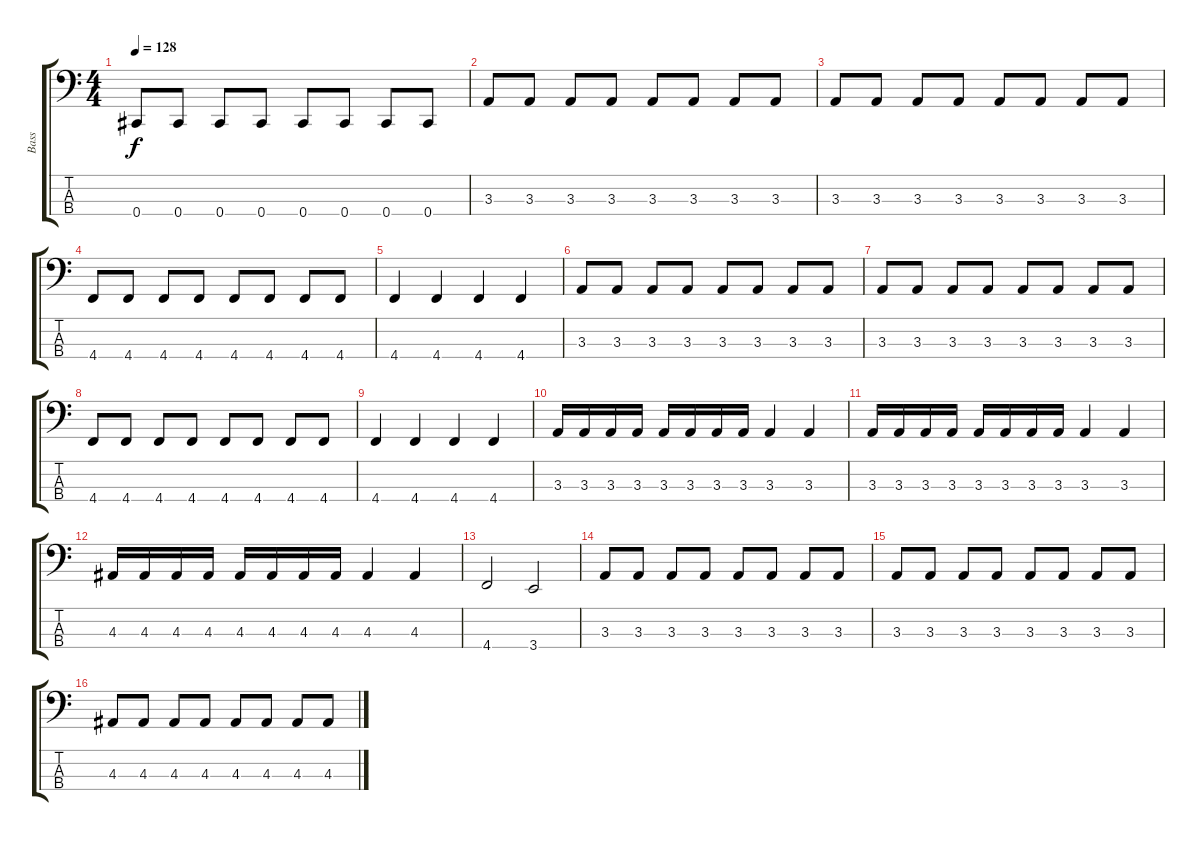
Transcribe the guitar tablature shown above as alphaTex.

\track ("Bass" "Bass") {instrument electricbasspick}
\staff {score tabs}
\tuning (E2 B1 Gb1 Db1) {hide}
\ts (4 4)
\tempo 128
\clef f4
\ks c
0.4.8{dy f} 0.4.8 0.4.8 0.4.8 0.4.8 0.4.8 0.4.8 0.4.8 |
3.3.8 3.3.8 3.3.8 3.3.8 3.3.8 3.3.8 3.3.8 3.3.8 |
3.3.8 3.3.8 3.3.8 3.3.8 3.3.8 3.3.8 3.3.8 3.3.8 |
4.4.8 4.4.8 4.4.8 4.4.8 4.4.8 4.4.8 4.4.8 4.4.8 |
4.4.4 4.4.4 4.4.4 4.4.4 |
3.3.8 3.3.8 3.3.8 3.3.8 3.3.8 3.3.8 3.3.8 3.3.8 |
3.3.8 3.3.8 3.3.8 3.3.8 3.3.8 3.3.8 3.3.8 3.3.8 |
4.4.8 4.4.8 4.4.8 4.4.8 4.4.8 4.4.8 4.4.8 4.4.8 |
4.4.4 4.4.4 4.4.4 4.4.4 |
3.3.16 3.3.16 3.3.16 3.3.16 3.3.16 3.3.16 3.3.16 3.3.16 3.3.4 3.3.4 |
3.3.16 3.3.16 3.3.16 3.3.16 3.3.16 3.3.16 3.3.16 3.3.16 3.3.4 3.3.4 |
4.3.16 4.3.16 4.3.16 4.3.16 4.3.16 4.3.16 4.3.16 4.3.16 4.3.4 4.3.4 |
4.4.2 3.4.2 |
3.3.8 3.3.8 3.3.8 3.3.8 3.3.8 3.3.8 3.3.8 3.3.8 |
3.3.8 3.3.8 3.3.8 3.3.8 3.3.8 3.3.8 3.3.8 3.3.8 |
4.3.8 4.3.8 4.3.8 4.3.8 4.3.8 4.3.8 4.3.8 4.3.8
